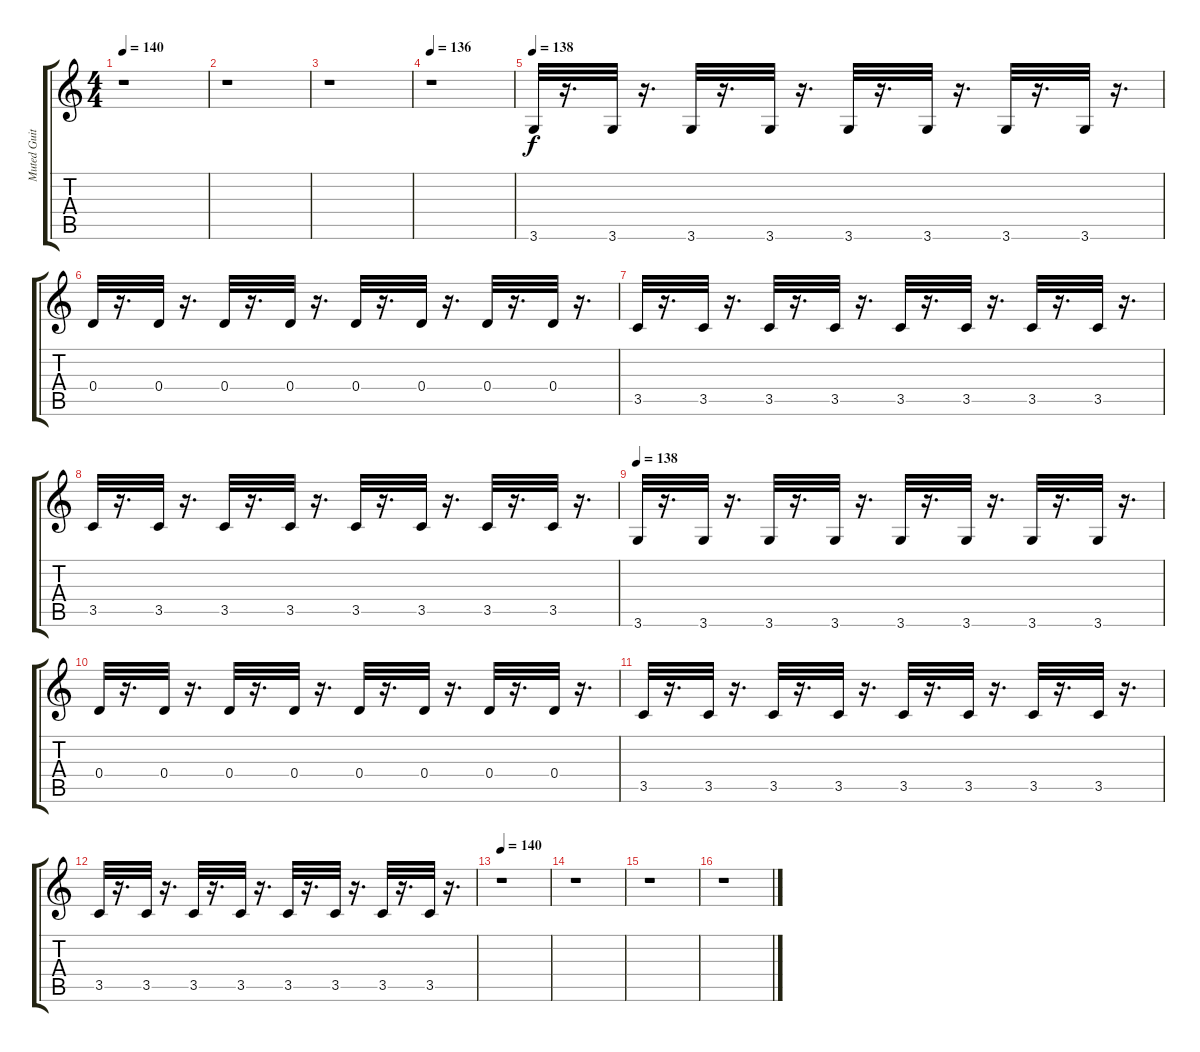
\track ("Muted Guitar (L)" "Muted Guit") {instrument distortionguitar}
\staff {score tabs}
\tuning (E4 B3 G3 D3 A2 E2) {hide}
\ts (4 4)
\tempo 140
\clef g2
\ks c
r.1{dy f} |
r.1 |
r.1 |
\tempo 136
r.1 |
\tempo 138
3.6.32 r.16{d} 3.6.32 r.16{d} 3.6.32 r.16{d} 3.6.32 r.16{d} 3.6.32 r.16{d} 3.6.32 r.16{d} 3.6.32 r.16{d} 3.6.32 r.16{d} |
0.4.32 r.16{d} 0.4.32 r.16{d} 0.4.32 r.16{d} 0.4.32 r.16{d} 0.4.32 r.16{d} 0.4.32 r.16{d} 0.4.32 r.16{d} 0.4.32 r.16{d} |
3.5.32 r.16{d} 3.5.32 r.16{d} 3.5.32 r.16{d} 3.5.32 r.16{d} 3.5.32 r.16{d} 3.5.32 r.16{d} 3.5.32 r.16{d} 3.5.32 r.16{d} |
3.5.32 r.16{d} 3.5.32 r.16{d} 3.5.32 r.16{d} 3.5.32 r.16{d} 3.5.32 r.16{d} 3.5.32 r.16{d} 3.5.32 r.16{d} 3.5.32 r.16{d} |
\tempo 138
3.6.32 r.16{d} 3.6.32 r.16{d} 3.6.32 r.16{d} 3.6.32 r.16{d} 3.6.32 r.16{d} 3.6.32 r.16{d} 3.6.32 r.16{d} 3.6.32 r.16{d} |
0.4.32 r.16{d} 0.4.32 r.16{d} 0.4.32 r.16{d} 0.4.32 r.16{d} 0.4.32 r.16{d} 0.4.32 r.16{d} 0.4.32 r.16{d} 0.4.32 r.16{d} |
3.5.32 r.16{d} 3.5.32 r.16{d} 3.5.32 r.16{d} 3.5.32 r.16{d} 3.5.32 r.16{d} 3.5.32 r.16{d} 3.5.32 r.16{d} 3.5.32 r.16{d} |
3.5.32 r.16{d} 3.5.32 r.16{d} 3.5.32 r.16{d} 3.5.32 r.16{d} 3.5.32 r.16{d} 3.5.32 r.16{d} 3.5.32 r.16{d} 3.5.32 r.16{d} |
\tempo 140
r.1 |
r.1 |
r.1 |
r.1
